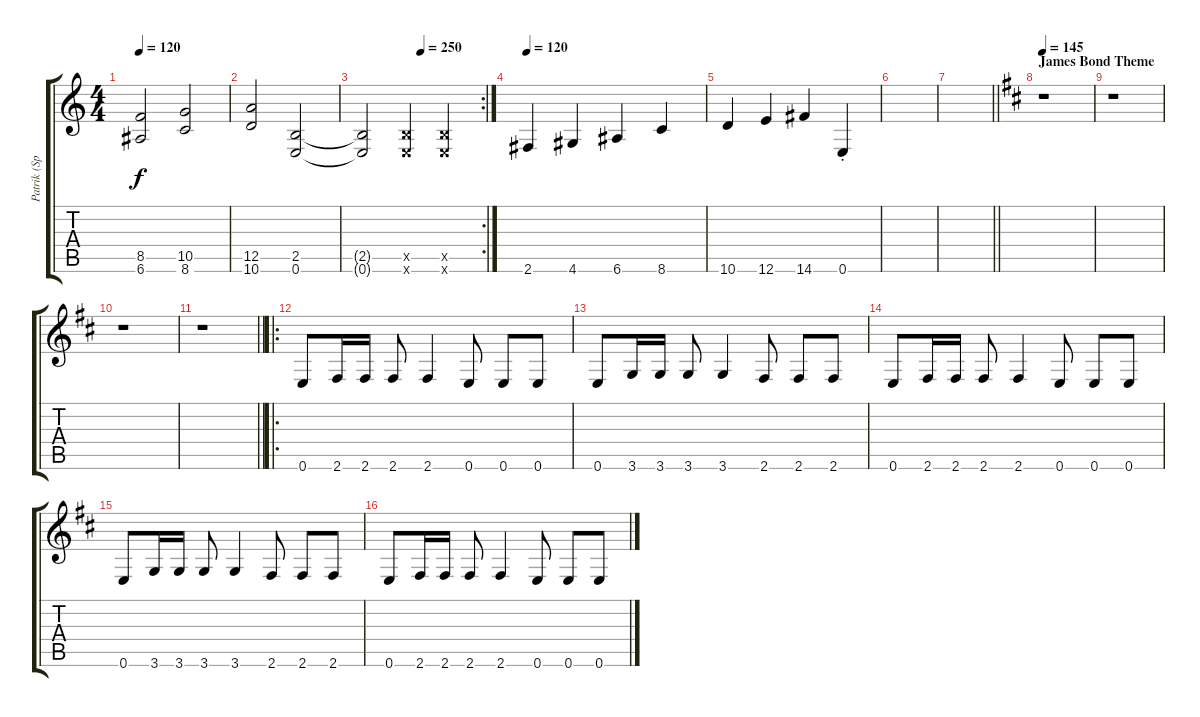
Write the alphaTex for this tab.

\track ("Patrik (Speaker: metal)" "Patrik (Sp") {instrument distortionguitar}
\staff {score tabs}
\tuning (E4 B3 G3 D3 A2 E2) {hide}
\ts (4 4)
\tempo 120
\clef g2
\ks c
(8.5 6.6).2{dy f} (10.5 8.6).2 |
(12.5 10.6).2 (2.5 0.6).2 |
\rc 2
\tempo (250 0.5)
(2.5{t} 0.6{t}).2 (2.5{x} 0.6{x}).4 (2.5{x} 0.6{x}).4 |
\tempo 120
2.6.4 4.6.4 6.6.4 8.6.4 |
10.6.4 12.6.4 14.6.4 0.6{st}.4 |
|
\barLineRight lightlight
|
\section ("" "James Bond Theme")
\tempo 145
\ks d
r.1 |
r.1 |
r.1 |
\barLineRight lightlight
r.1 |
\ro
0.6.8 2.6.16 2.6.16 2.6.8 2.6.4 0.6.8 0.6.8 0.6.8 |
0.6.8 3.6.16 3.6.16 3.6.8 3.6.4 2.6.8 2.6.8 2.6.8 |
0.6.8 2.6.16 2.6.16 2.6.8 2.6.4 0.6.8 0.6.8 0.6.8 |
0.6.8 3.6.16 3.6.16 3.6.8 3.6.4 2.6.8 2.6.8 2.6.8 |
0.6.8 2.6.16 2.6.16 2.6.8 2.6.4 0.6.8 0.6.8 0.6.8
